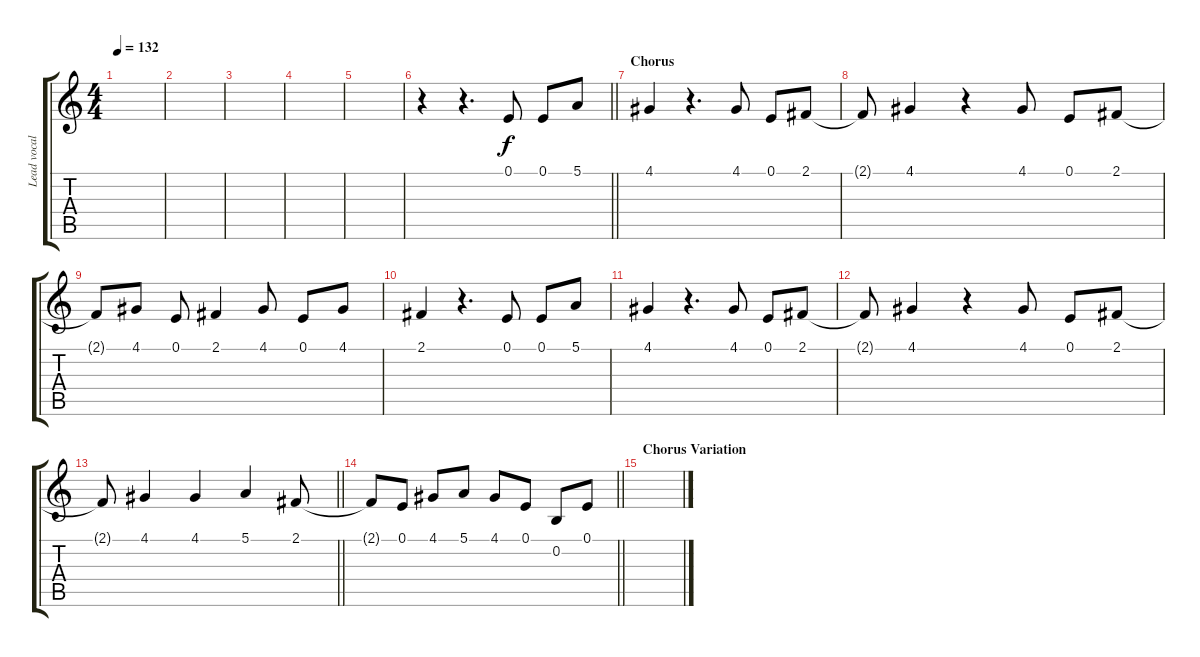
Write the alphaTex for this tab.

\track ("Lead vocals" "Lead vocal") {instrument tenorsax}
\staff {score tabs}
\tuning (E4 B3 G3 D3 A2 E2) {hide}
\ts (4 4)
\tempo 132
\clef g2
\ks c
|
|
|
|
|
\barLineRight lightlight
r.4 r.4{d} 0.1.8 0.1.8 5.1.8 |
\section ("" "Chorus")
4.1.4 r.4{d} 4.1.8 0.1.8 2.1.8 |
2.1{t}.8 4.1.4 r.4 4.1.8 0.1.8 2.1.8 |
2.1{t}.8 4.1.8 0.1.8 2.1.4 4.1.8 0.1.8 4.1.8 |
2.1.4 r.4{d} 0.1.8 0.1.8 5.1.8 |
4.1.4 r.4{d} 4.1.8 0.1.8 2.1.8 |
2.1{t}.8 4.1.4 r.4 4.1.8 0.1.8 2.1.8 |
\barLineRight lightlight
2.1{t}.8 4.1.4 4.1.4 5.1.4 2.1.8 |
\barLineRight lightlight
2.1{t}.8 0.1.8 4.1.8 5.1.8 4.1.8 0.1.8 0.2.8 0.1.8 |
\section ("" "Chorus Variation")
